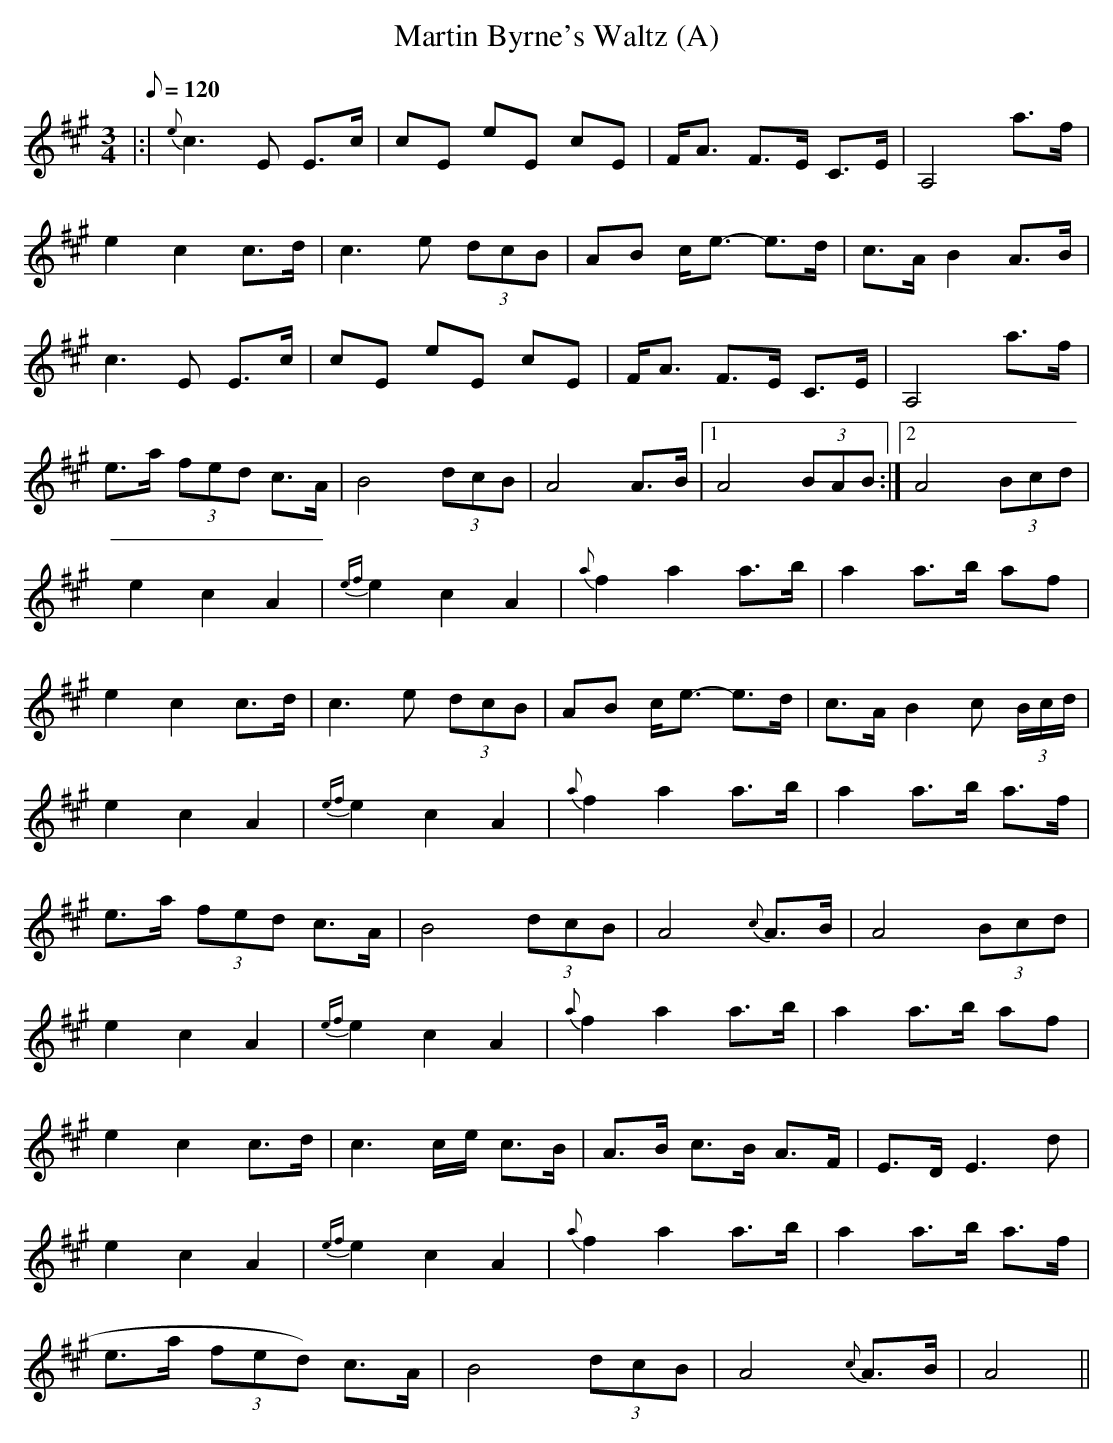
X:1
T:Martin Byrne's Waltz (A)
M:3/4
L:1/8
Q:120
K:A
|:|{e}c3 E E>c|cE eE cE|F<A F>E C>E|A,4 a>f|!
e2 c2 c>d|c3 e (3dcB|AB c<e- e>d| c>A B2 A>B|!
c3 E E>c|cE eE cE|F<A F>E C>E|A,4 a>f|!
e>a (3fed c>A|B4 (3dcB|A4 A>B|1A4 (3BAB:|2A4 (3Bcd|!
e2 c2 A2|{ef}e2 c2 A2|{a}f2 a2  a>b|a2  a>b af|!
e2 c2 c>d|c3 e (3dcB|AB c<e- e>d|c>A B2 c (3B/2c/2d/2|!
e2 c2 A2|{ef}e2 c2 A2|{a}f2 a2 a>b|a2 a>b a>f|!
e>a (3fed c>A|B4 (3dcB|A4 {c}A>B|A4 (3Bcd|!
e2 c2 A2|{ef}e2 c2 A2|{a}f2 a2 a>b|a2 a>b af|!
e2 c2 c>d|c3 c/2e/2 c>B|A>B c>B A>F|E>D E3 d|!
e2 c2 A2|{ef}e2 c2 A2|{a}f2 a2 a>b|a2 a>b a>f|!
e>a (3fed) c>A|B4 (3dcB|A4 {c}A>B|A4||!
